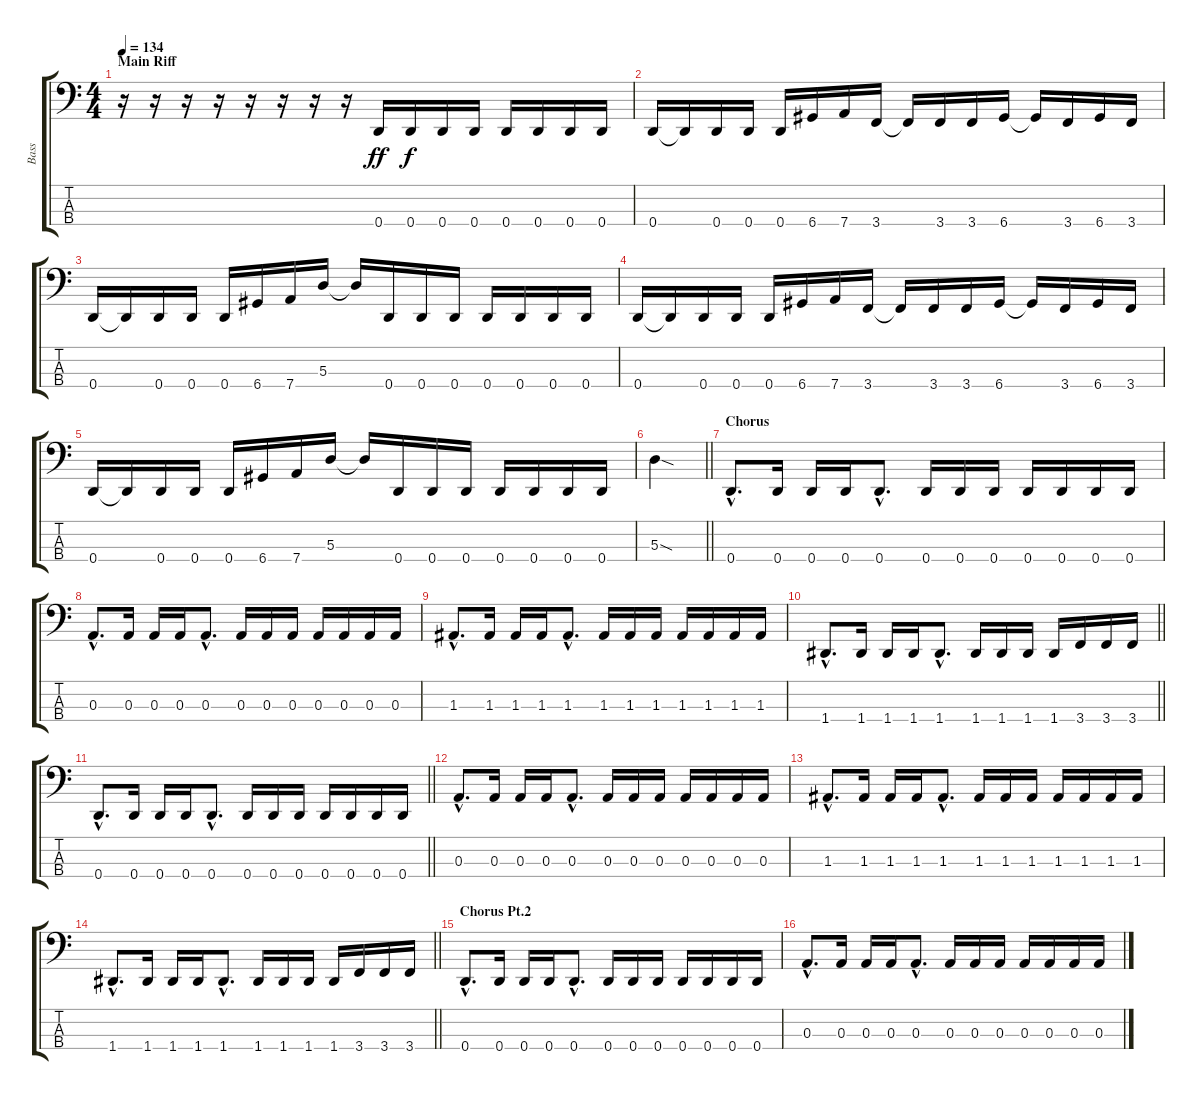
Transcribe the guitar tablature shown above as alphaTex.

\track ("Bass" "Bass") {instrument slapbass1}
\staff {score tabs}
\tuning (G2 D2 A1 D1) {hide}
\ts (4 4)
\section ("" "Main Riff")
\tempo 134
\clef f4
\ks c
r.16{dy f} r.16 r.16 r.16 r.16 r.16 r.16 r.16 0.4.16{dy ff} 0.4.16{dy f} 0.4.16 0.4.16 0.4.16 0.4.16 0.4.16 0.4.16 |
0.4.16 0.4{t}.16 0.4.16 0.4.16 0.4.16 6.4.16 7.4.16 3.4.16 3.4{t}.16 3.4.16 3.4.16 6.4.16 6.4{t}.16 3.4.16 6.4.16 3.4.16 |
0.4.16 0.4{t}.16 0.4.16 0.4.16 0.4.16 6.4.16 7.4.16 5.3.16 5.3{t}.16 0.4.16 0.4.16 0.4.16 0.4.16 0.4.16 0.4.16 0.4.16 |
0.4.16 0.4{t}.16 0.4.16 0.4.16 0.4.16 6.4.16 7.4.16 3.4.16 3.4{t}.16 3.4.16 3.4.16 6.4.16 6.4{t}.16 3.4.16 6.4.16 3.4.16 |
0.4.16 0.4{t}.16 0.4.16 0.4.16 0.4.16 6.4.16 7.4.16 5.3.16 5.3{t}.16 0.4.16 0.4.16 0.4.16 0.4.16 0.4.16 0.4.16 0.4.16 |
\barLineRight lightlight
5.3{sod}.4 |
\section ("" "Chorus")
0.4{hac}.8{d} 0.4.16 0.4.16 0.4.16 0.4{hac}.8{d} 0.4.16 0.4.16 0.4.16 0.4.16 0.4.16 0.4.16 0.4.16 |
0.3{hac}.8{d} 0.3.16 0.3.16 0.3.16 0.3{hac}.8{d} 0.3.16 0.3.16 0.3.16 0.3.16 0.3.16 0.3.16 0.3.16 |
1.3{hac}.8{d} 1.3.16 1.3.16 1.3.16 1.3{hac}.8{d} 1.3.16 1.3.16 1.3.16 1.3.16 1.3.16 1.3.16 1.3.16 |
\barLineRight lightlight
1.4{hac}.8{d} 1.4.16 1.4.16 1.4.16 1.4{hac}.8{d} 1.4.16 1.4.16 1.4.16 1.4.16 3.4.16 3.4.16 3.4.16 |
\section ("" "")
\barLineRight lightlight
0.4{hac}.8{d} 0.4.16 0.4.16 0.4.16 0.4{hac}.8{d} 0.4.16 0.4.16 0.4.16 0.4.16 0.4.16 0.4.16 0.4.16 |
0.3{hac}.8{d} 0.3.16 0.3.16 0.3.16 0.3{hac}.8{d} 0.3.16 0.3.16 0.3.16 0.3.16 0.3.16 0.3.16 0.3.16 |
1.3{hac}.8{d} 1.3.16 1.3.16 1.3.16 1.3{hac}.8{d} 1.3.16 1.3.16 1.3.16 1.3.16 1.3.16 1.3.16 1.3.16 |
\barLineRight lightlight
1.4{hac}.8{d} 1.4.16 1.4.16 1.4.16 1.4{hac}.8{d} 1.4.16 1.4.16 1.4.16 1.4.16 3.4.16 3.4.16 3.4.16 |
\section ("" "Chorus Pt.2")
0.4{hac}.8{d} 0.4.16 0.4.16 0.4.16 0.4{hac}.8{d} 0.4.16 0.4.16 0.4.16 0.4.16 0.4.16 0.4.16 0.4.16 |
0.3{hac}.8{d} 0.3.16 0.3.16 0.3.16 0.3{hac}.8{d} 0.3.16 0.3.16 0.3.16 0.3.16 0.3.16 0.3.16 0.3.16
